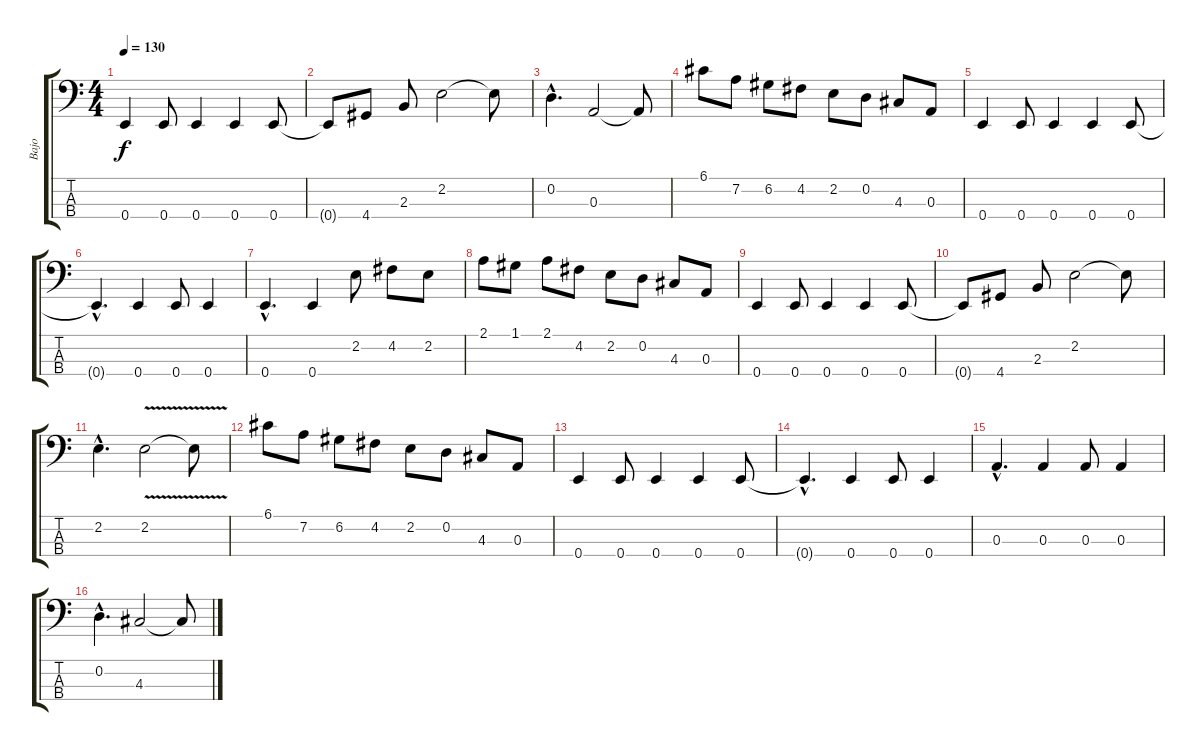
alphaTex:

\track ("Bajo" "Bajo") {instrument electricbassfinger}
\staff {score tabs}
\tuning (G2 D2 A1 E1) {hide}
\ts (4 4)
\tempo 130
\clef f4
\ks c
0.4.4{dy f} 0.4.8 0.4.4 0.4.4 0.4.8 |
0.4{t}.8 4.4.8 2.3.8 2.2.2 2.2{t}.8 |
0.2{hac}.4{d} 0.3.2 0.3{t}.8 |
6.1.8 7.2.8 6.2.8 4.2.8 2.2.8 0.2.8 4.3.8 0.3.8 |
0.4.4 0.4.8 0.4.4 0.4.4 0.4.8 |
0.4{hac t}.4{d} 0.4.4 0.4.8 0.4.4 |
0.4{hac}.4{d} 0.4.4 2.2.8 4.2.8 2.2.8 |
2.1.8 1.1.8 2.1.8 4.2.8 2.2.8 0.2.8 4.3.8 0.3.8 |
0.4.4 0.4.8 0.4.4 0.4.4 0.4.8 |
0.4{t}.8 4.4.8 2.3.8 2.2.2 2.2{t}.8 |
2.2{hac}.4{d} 2.2{v}.2 2.2{t}.8 |
6.1.8 7.2.8 6.2.8 4.2.8 2.2.8 0.2.8 4.3.8 0.3.8 |
0.4.4 0.4.8 0.4.4 0.4.4 0.4.8 |
0.4{hac t}.4{d} 0.4.4 0.4.8 0.4.4 |
0.3{hac}.4{d} 0.3.4 0.3.8 0.3.4 |
0.2{hac}.4{d} 4.3.2 4.3{t}.8
